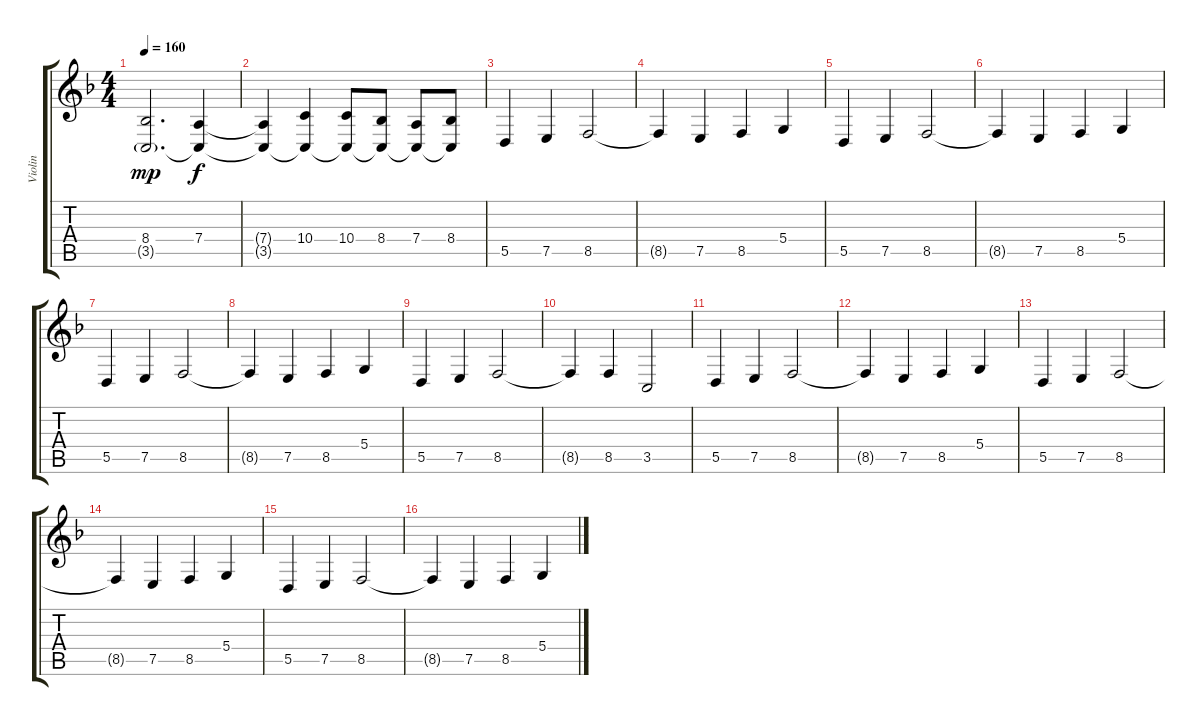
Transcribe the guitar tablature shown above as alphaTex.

\track ("Violin" "Violin") {instrument violin}
\staff {score tabs}
\tuning (E4 B3 G3 D3 A2 D2) {hide}
\ts (4 4)
\tempo 160
\clef g2
\ks dminor
(8.4 3.5{g}).2{d dy mp} (7.4 3.5{t}).4{dy f} |
(7.4{t} 3.5{t}).4 (10.4 3.5{t}).4 (10.4 3.5{t}).8 (8.4 3.5{t}).8 (7.4 3.5{t}).8 (8.4 3.5{t}).8 |
5.5.4 7.5.4 8.5.2 |
8.5{t}.4 7.5.4 8.5.4 5.4.4 |
5.5.4 7.5.4 8.5.2 |
8.5{t}.4 7.5.4 8.5.4 5.4.4 |
5.5.4 7.5.4 8.5.2 |
8.5{t}.4 7.5.4 8.5.4 5.4.4 |
5.5.4 7.5.4 8.5.2 |
8.5{t}.4 8.5.4 3.5.2 |
5.5.4 7.5.4 8.5.2 |
8.5{t}.4 7.5.4 8.5.4 5.4.4 |
5.5.4 7.5.4 8.5.2 |
8.5{t}.4 7.5.4 8.5.4 5.4.4 |
5.5.4 7.5.4 8.5.2 |
8.5{t}.4 7.5.4 8.5.4 5.4.4
